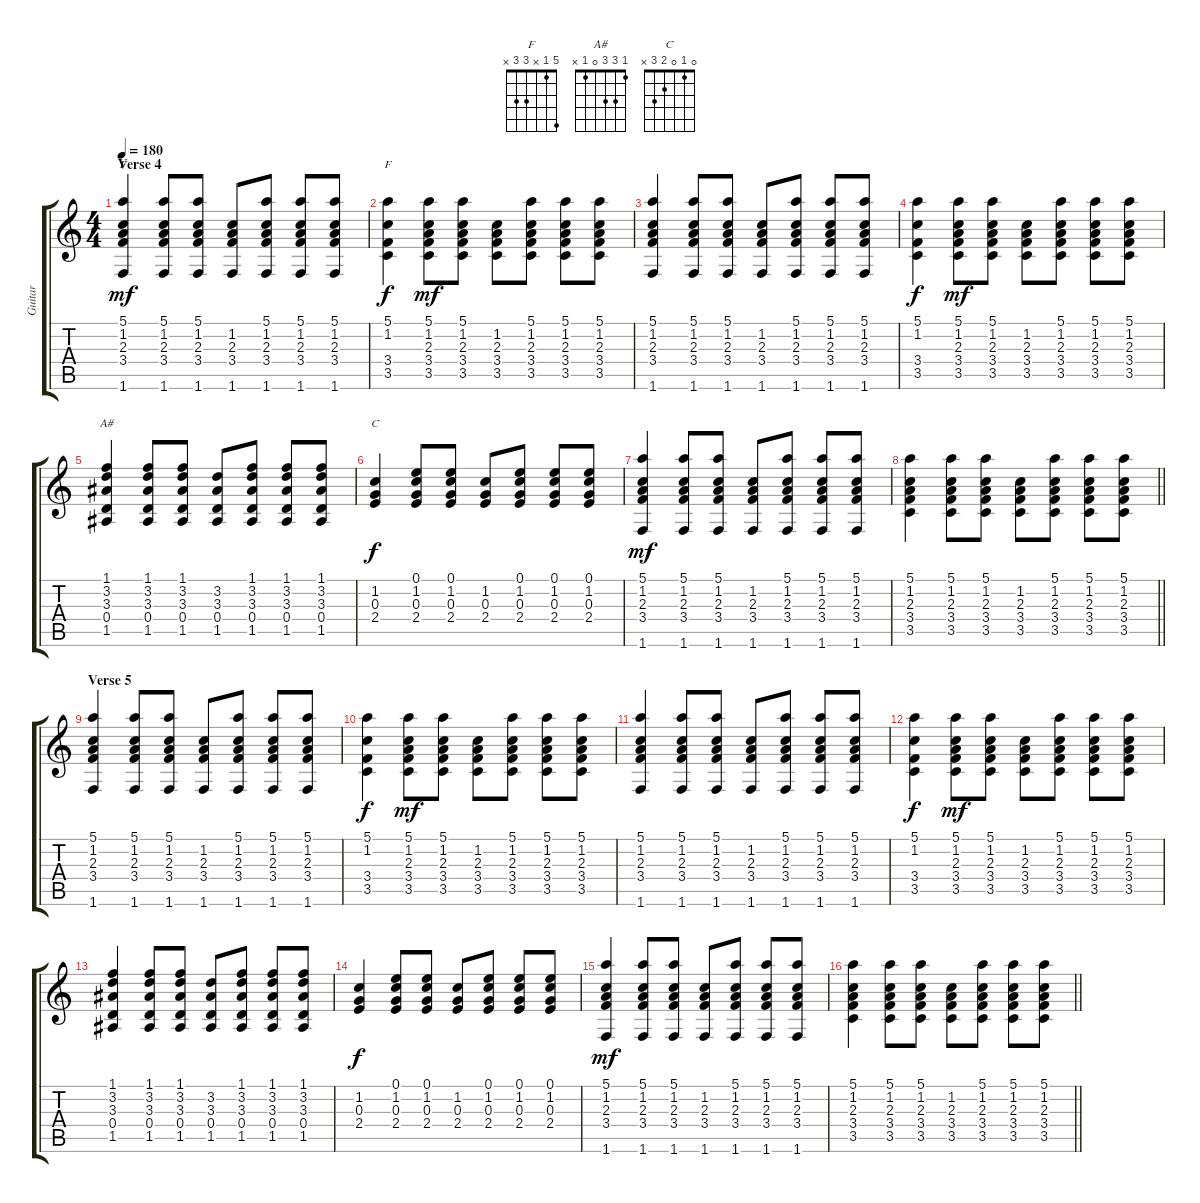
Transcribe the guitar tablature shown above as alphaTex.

\track ("Guitar" "Guitar") {instrument acousticguitarnylon}
\staff {score tabs}
\tuning (E4 B3 G3 D3 A2 E2) {hide}
\chord ("F" 5 1 2 x x 1) {barre 1}
\chord ("F" 5 1 x 3 3 x)
\chord ("A#" 1 3 3 0 1 x)
\chord ("C" 0 1 0 2 3 x)
\ts (4 4)
\section ("" "Verse 4")
\tempo 180
\clef g2
\ks c
(5.1 1.2 2.3 3.4 1.6).4{ch "F" dy mf} (5.1 1.2 2.3 3.4 1.6).8 (5.1 1.2 2.3 3.4 1.6).8 (1.2 2.3 3.4 1.6).8 (5.1 1.2 2.3 3.4 1.6).8 (5.1 1.2 2.3 3.4 1.6).8 (5.1 1.2 2.3 3.4 1.6).8 |
(5.1 1.2 3.4 3.5).4{ch "F" dy f} (5.1 1.2 2.3 3.4 3.5).8{dy mf} (5.1 1.2 2.3 3.4 3.5).8 (1.2 2.3 3.4 3.5).8 (5.1 1.2 2.3 3.4 3.5).8 (5.1 1.2 2.3 3.4 3.5).8 (5.1 1.2 2.3 3.4 3.5).8 |
(5.1 1.2 2.3 3.4 1.6).4 (5.1 1.2 2.3 3.4 1.6).8 (5.1 1.2 2.3 3.4 1.6).8 (1.2 2.3 3.4 1.6).8 (5.1 1.2 2.3 3.4 1.6).8 (5.1 1.2 2.3 3.4 1.6).8 (5.1 1.2 2.3 3.4 1.6).8 |
(5.1 1.2 3.4 3.5).4{dy f} (5.1 1.2 2.3 3.4 3.5).8{dy mf} (5.1 1.2 2.3 3.4 3.5).8 (1.2 2.3 3.4 3.5).8 (5.1 1.2 2.3 3.4 3.5).8 (5.1 1.2 2.3 3.4 3.5).8 (5.1 1.2 2.3 3.4 3.5).8 |
(1.1 3.2 3.3 0.4 1.5).4{ch "A#"} (1.1 3.2 3.3 0.4 1.5).8 (1.1 3.2 3.3 0.4 1.5).8 (3.2 3.3 0.4 1.5).8 (1.1 3.2 3.3 0.4 1.5).8 (1.1 3.2 3.3 0.4 1.5).8 (1.1 3.2 3.3 0.4 1.5).8 |
(1.2 0.3 2.4).4{ch "C" dy f} (0.1 1.2 0.3 2.4).8 (0.1 1.2 0.3 2.4).8 (1.2 0.3 2.4).8 (0.1 1.2 0.3 2.4).8 (0.1 1.2 0.3 2.4).8 (0.1 1.2 0.3 2.4).8 |
(5.1 1.2 2.3 3.4 1.6).4{dy mf} (5.1 1.2 2.3 3.4 1.6).8 (5.1 1.2 2.3 3.4 1.6).8 (1.2 2.3 3.4 1.6).8 (5.1 1.2 2.3 3.4 1.6).8 (5.1 1.2 2.3 3.4 1.6).8 (5.1 1.2 2.3 3.4 1.6).8 |
\barLineRight lightlight
(5.1 1.2 2.3 3.4 3.5).4 (5.1 1.2 2.3 3.4 3.5).8 (5.1 1.2 2.3 3.4 3.5).8 (1.2 2.3 3.4 3.5).8 (5.1 1.2 2.3 3.4 3.5).8 (5.1 1.2 2.3 3.4 3.5).8 (5.1 1.2 2.3 3.4 3.5).8 |
\section ("" "Verse 5")
(5.1 1.2 2.3 3.4 1.6).4 (5.1 1.2 2.3 3.4 1.6).8 (5.1 1.2 2.3 3.4 1.6).8 (1.2 2.3 3.4 1.6).8 (5.1 1.2 2.3 3.4 1.6).8 (5.1 1.2 2.3 3.4 1.6).8 (5.1 1.2 2.3 3.4 1.6).8 |
(5.1 1.2 3.4 3.5).4{dy f} (5.1 1.2 2.3 3.4 3.5).8{dy mf} (5.1 1.2 2.3 3.4 3.5).8 (1.2 2.3 3.4 3.5).8 (5.1 1.2 2.3 3.4 3.5).8 (5.1 1.2 2.3 3.4 3.5).8 (5.1 1.2 2.3 3.4 3.5).8 |
(5.1 1.2 2.3 3.4 1.6).4 (5.1 1.2 2.3 3.4 1.6).8 (5.1 1.2 2.3 3.4 1.6).8 (1.2 2.3 3.4 1.6).8 (5.1 1.2 2.3 3.4 1.6).8 (5.1 1.2 2.3 3.4 1.6).8 (5.1 1.2 2.3 3.4 1.6).8 |
(5.1 1.2 3.4 3.5).4{dy f} (5.1 1.2 2.3 3.4 3.5).8{dy mf} (5.1 1.2 2.3 3.4 3.5).8 (1.2 2.3 3.4 3.5).8 (5.1 1.2 2.3 3.4 3.5).8 (5.1 1.2 2.3 3.4 3.5).8 (5.1 1.2 2.3 3.4 3.5).8 |
(1.1 3.2 3.3 0.4 1.5).4 (1.1 3.2 3.3 0.4 1.5).8 (1.1 3.2 3.3 0.4 1.5).8 (3.2 3.3 0.4 1.5).8 (1.1 3.2 3.3 0.4 1.5).8 (1.1 3.2 3.3 0.4 1.5).8 (1.1 3.2 3.3 0.4 1.5).8 |
(1.2 0.3 2.4).4{dy f} (0.1 1.2 0.3 2.4).8 (0.1 1.2 0.3 2.4).8 (1.2 0.3 2.4).8 (0.1 1.2 0.3 2.4).8 (0.1 1.2 0.3 2.4).8 (0.1 1.2 0.3 2.4).8 |
(5.1 1.2 2.3 3.4 1.6).4{dy mf} (5.1 1.2 2.3 3.4 1.6).8 (5.1 1.2 2.3 3.4 1.6).8 (1.2 2.3 3.4 1.6).8 (5.1 1.2 2.3 3.4 1.6).8 (5.1 1.2 2.3 3.4 1.6).8 (5.1 1.2 2.3 3.4 1.6).8 |
\barLineRight lightlight
(5.1 1.2 2.3 3.4 3.5).4 (5.1 1.2 2.3 3.4 3.5).8 (5.1 1.2 2.3 3.4 3.5).8 (1.2 2.3 3.4 3.5).8 (5.1 1.2 2.3 3.4 3.5).8 (5.1 1.2 2.3 3.4 3.5).8 (5.1 1.2 2.3 3.4 3.5).8
